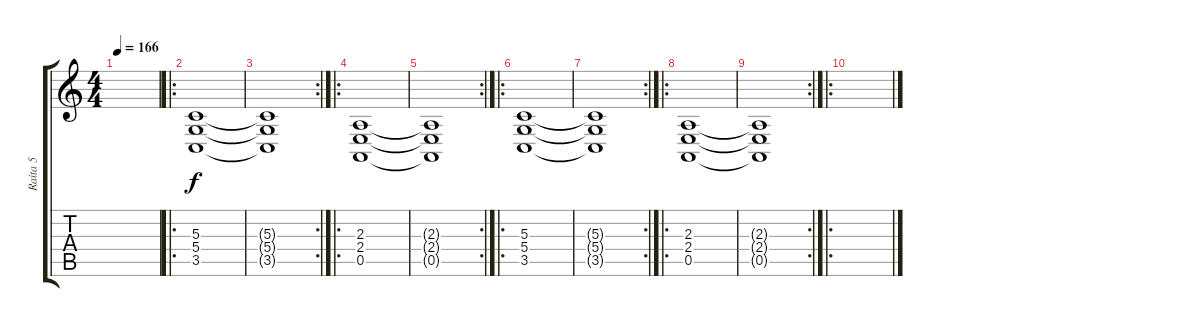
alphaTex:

\track ("Raita 5" "Raita 5") {instrument synthbrass1}
\staff {score tabs}
\tuning (E4 B3 G3 D3 A2 E2) {hide}
\ts (4 4)
\tempo 166
\clef g2
\ks c
|
\ro
(5.3 5.4 3.5).1 |
\rc 2
(5.3{t} 5.4{t} 3.5{t}).1 |
\ro
(2.3 2.4 0.5).1 |
\rc 2
(2.3{t} 2.4{t} 0.5{t}).1 |
\ro
(5.3 5.4 3.5).1 |
\rc 2
(5.3{t} 5.4{t} 3.5{t}).1 |
\ro
(2.3 2.4 0.5).1 |
\rc 2
(2.3{t} 2.4{t} 0.5{t}).1 |
\ro
